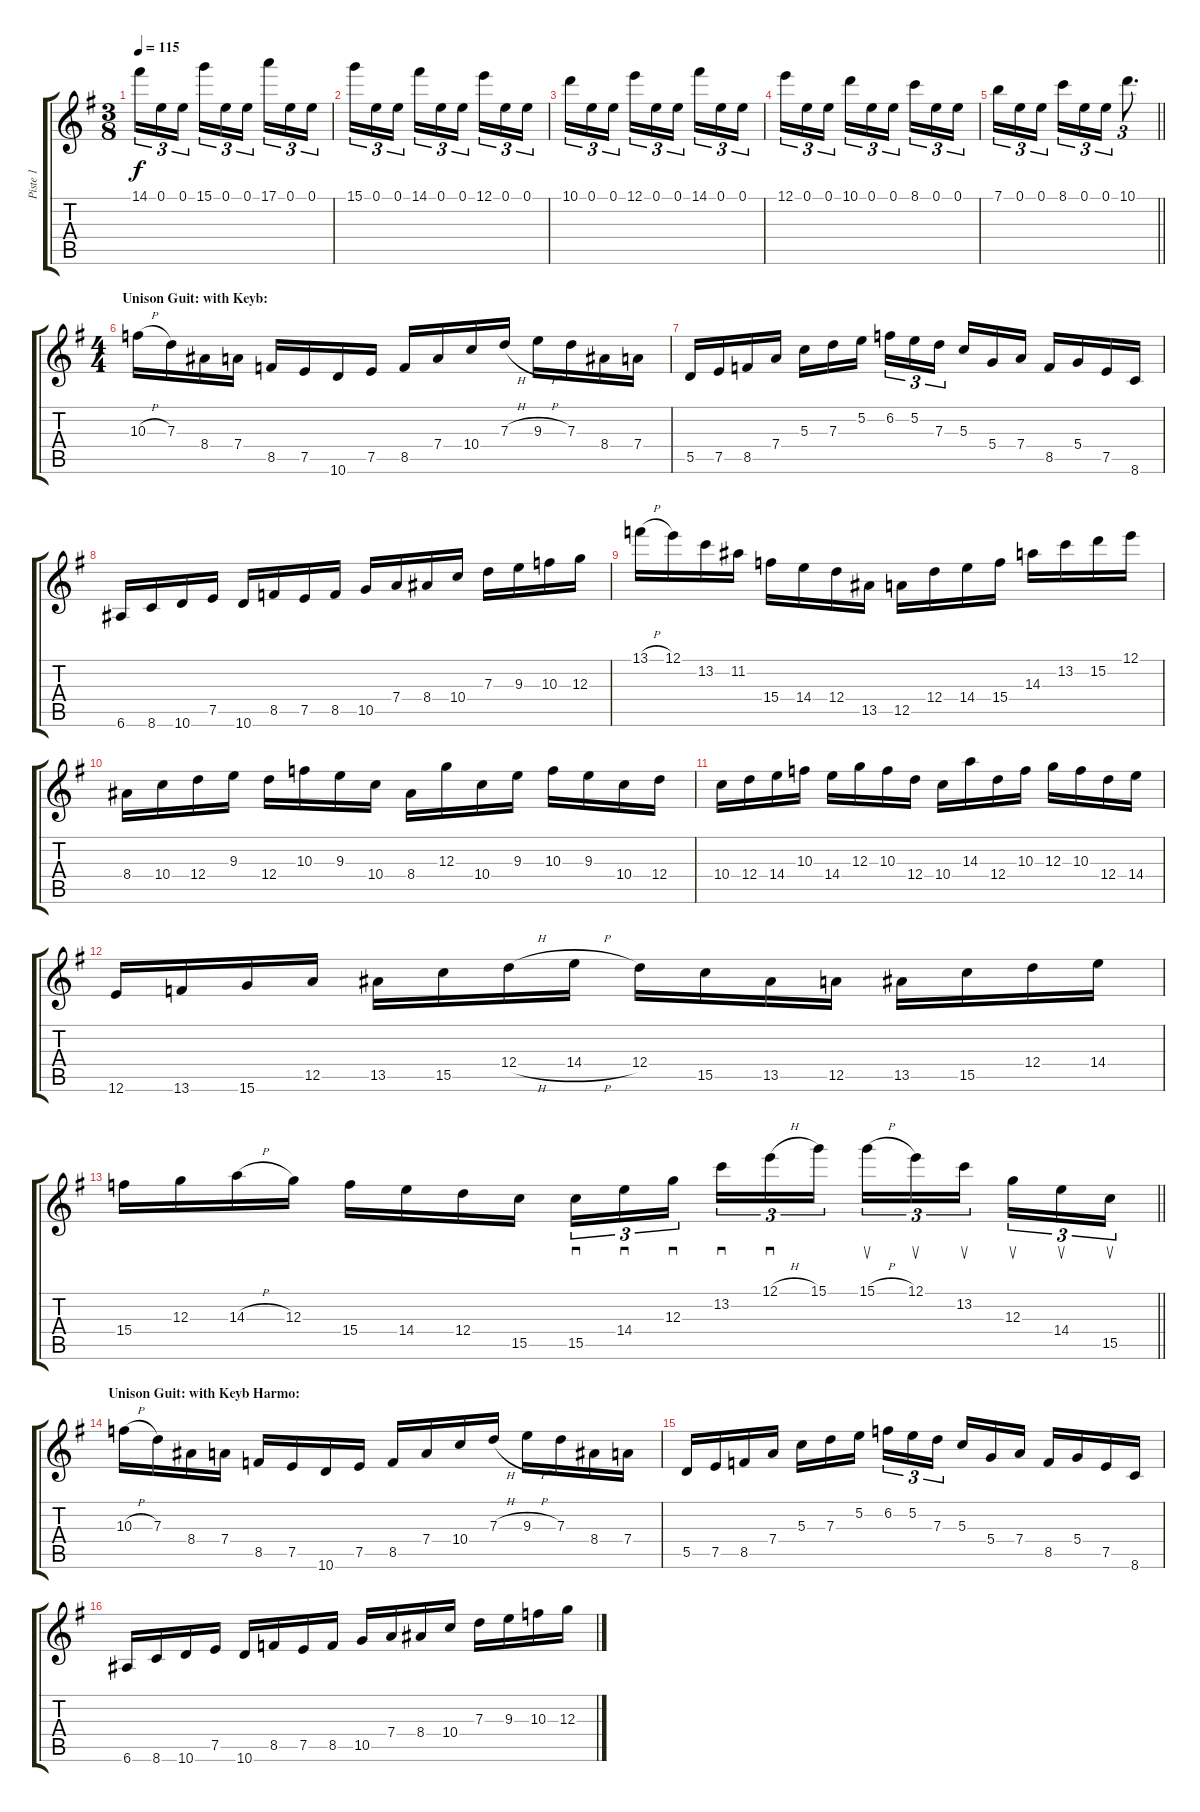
\track ("Piste 1" "Piste 1") {instrument overdrivenguitar}
\staff {score tabs}
\tuning (E4 B3 G3 D3 A2 E2) {hide}
\ts (3 8)
\tempo 115
\clef g2
\ks eminor
14.1.16{tu (3 2) dy f} 0.1.16{tu (3 2)} 0.1.16{tu (3 2)} 15.1.16{tu (3 2)} 0.1.16{tu (3 2)} 0.1.16{tu (3 2)} 17.1.16{tu (3 2)} 0.1.16{tu (3 2)} 0.1.16{tu (3 2)} |
15.1.16{tu (3 2)} 0.1.16{tu (3 2)} 0.1.16{tu (3 2)} 14.1.16{tu (3 2)} 0.1.16{tu (3 2)} 0.1.16{tu (3 2)} 12.1.16{tu (3 2)} 0.1.16{tu (3 2)} 0.1.16{tu (3 2)} |
10.1.16{tu (3 2)} 0.1.16{tu (3 2)} 0.1.16{tu (3 2)} 12.1.16{tu (3 2)} 0.1.16{tu (3 2)} 0.1.16{tu (3 2)} 14.1.16{tu (3 2)} 0.1.16{tu (3 2)} 0.1.16{tu (3 2)} |
12.1.16{tu (3 2)} 0.1.16{tu (3 2)} 0.1.16{tu (3 2)} 10.1.16{tu (3 2)} 0.1.16{tu (3 2)} 0.1.16{tu (3 2)} 8.1.16{tu (3 2)} 0.1.16{tu (3 2)} 0.1.16{tu (3 2)} |
\barLineRight lightlight
7.1.16{tu (3 2)} 0.1.16{tu (3 2)} 0.1.16{tu (3 2)} 8.1.16{tu (3 2)} 0.1.16{tu (3 2)} 0.1.16{tu (3 2)} 10.1.8{d tu (3 2)} |
\ts (4 4)
\section ("" "Unison Guit: with Keyb:")
10.3{h}.16 7.3.16 8.4.16 7.4.16 8.5.16 7.5.16 10.6.16 7.5.16 8.5.16 7.4.16 10.4.16 7.3{h}.16 9.3{h}.16 7.3.16 8.4.16 7.4.16 |
5.5.16 7.5.16 8.5.16 7.4.16 5.3.16 7.3.16 5.2.16{beam splitsecondary} 6.2.16{tu (3 2)} 5.2.16{tu (3 2)} 7.3.16{tu (3 2) beam splitsecondary} 5.3.16 5.4.16 7.4.16 8.5.16 5.4.16 7.5.16 8.6.16 |
6.6.16 8.6.16 10.6.16 7.5.16 10.6.16 8.5.16 7.5.16 8.5.16 10.5.16 7.4.16 8.4.16 10.4.16 7.3.16 9.3.16 10.3.16 12.3.16 |
13.1{h}.16 12.1.16 13.2.16 11.2.16 15.4.16 14.4.16 12.4.16 13.5.16 12.5.16 12.4.16 14.4.16 15.4.16 14.3.16 13.2.16 15.2.16 12.1.16 |
8.4.16 10.4.16 12.4.16 9.3.16 12.4.16 10.3.16 9.3.16 10.4.16 8.4.16 12.3.16 10.4.16 9.3.16 10.3.16 9.3.16 10.4.16 12.4.16 |
10.4.16 12.4.16 14.4.16 10.3.16 14.4.16 12.3.16 10.3.16 12.4.16 10.4.16 14.3.16 12.4.16 10.3.16 12.3.16 10.3.16 12.4.16 14.4.16 |
12.6.16 13.6.16 15.6.16 12.5.16 13.5.16 15.5.16 12.4{h}.16 14.4{h}.16 12.4.16 15.5.16 13.5.16 12.5.16 13.5.16 15.5.16 12.4.16 14.4.16 |
\barLineRight lightlight
15.4.16 12.3.16 14.3{h}.16 12.3.16 15.4.16 14.4.16 12.4.16 15.5.16 15.5.16{sd tu (3 2)} 14.4.16{sd tu (3 2)} 12.3.16{sd tu (3 2) beam splitsecondary} 13.2.16{sd tu (3 2)} 12.1{h}.16{sd tu (3 2)} 15.1.16{tu (3 2)} 15.1{h}.16{su tu (3 2)} 12.1.16{su tu (3 2)} 13.2.16{su tu (3 2) beam splitsecondary} 12.3.16{su tu (3 2)} 14.4.16{su tu (3 2)} 15.5.16{su tu (3 2)} |
\section ("" "Unison Guit: with Keyb Harmo:")
10.3{h}.16 7.3.16 8.4.16 7.4.16 8.5.16 7.5.16 10.6.16 7.5.16 8.5.16 7.4.16 10.4.16 7.3{h}.16 9.3{h}.16 7.3.16 8.4.16 7.4.16 |
5.5.16 7.5.16 8.5.16 7.4.16 5.3.16 7.3.16 5.2.16{beam splitsecondary} 6.2.16{tu (3 2)} 5.2.16{tu (3 2)} 7.3.16{tu (3 2) beam splitsecondary} 5.3.16 5.4.16 7.4.16 8.5.16 5.4.16 7.5.16 8.6.16 |
6.6.16 8.6.16 10.6.16 7.5.16 10.6.16 8.5.16 7.5.16 8.5.16 10.5.16 7.4.16 8.4.16 10.4.16 7.3.16 9.3.16 10.3.16 12.3.16
